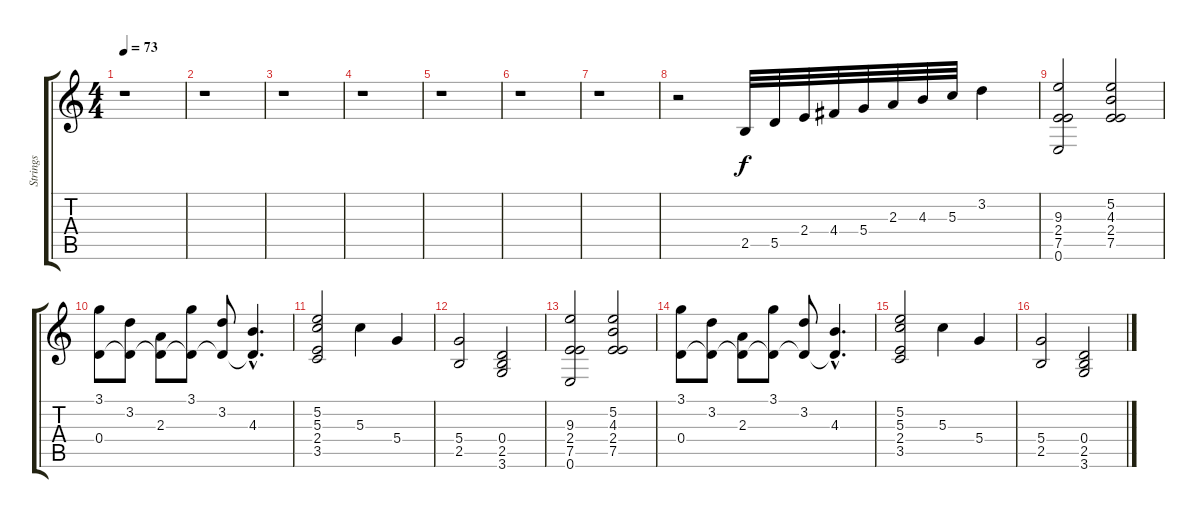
\track ("Strings" "Strings") {instrument stringensemble1}
\staff {score tabs}
\tuning (E5 B4 G4 D4 A3 E3) {hide}
\ts (4 4)
\tempo 73
\clef g2
\ks c
r.1{dy f} |
r.1 |
r.1 |
r.1 |
r.1 |
r.1 |
r.1 |
r.2 2.5.32 5.5.32 2.4.32 4.4.32 5.4.32 2.3.32 4.3.32 5.3.32 3.2.4 |
(9.3 2.4 7.5 0.6).2 (5.2 4.3 2.4 7.5).2 |
(3.1 0.4).8 (3.2 0.4{t}).8 (2.3 0.4{t}).8 (3.1 0.4{t}).8 (3.2 0.4{t}).8 (4.3{hac} 0.4{hac t}).4{d} |
(5.2 5.3 2.4 3.5).2 5.3.4 5.4.4 |
(5.4 2.5).2 (0.4 2.5 3.6).2 |
(9.3 2.4 7.5 0.6).2 (5.2 4.3 2.4 7.5).2 |
(3.1 0.4).8 (3.2 0.4{t}).8 (2.3 0.4{t}).8 (3.1 0.4{t}).8 (3.2 0.4{t}).8 (4.3{hac} 0.4{hac t}).4{d} |
(5.2 5.3 2.4 3.5).2 5.3.4 5.4.4 |
(5.4 2.5).2 (0.4 2.5 3.6).2
